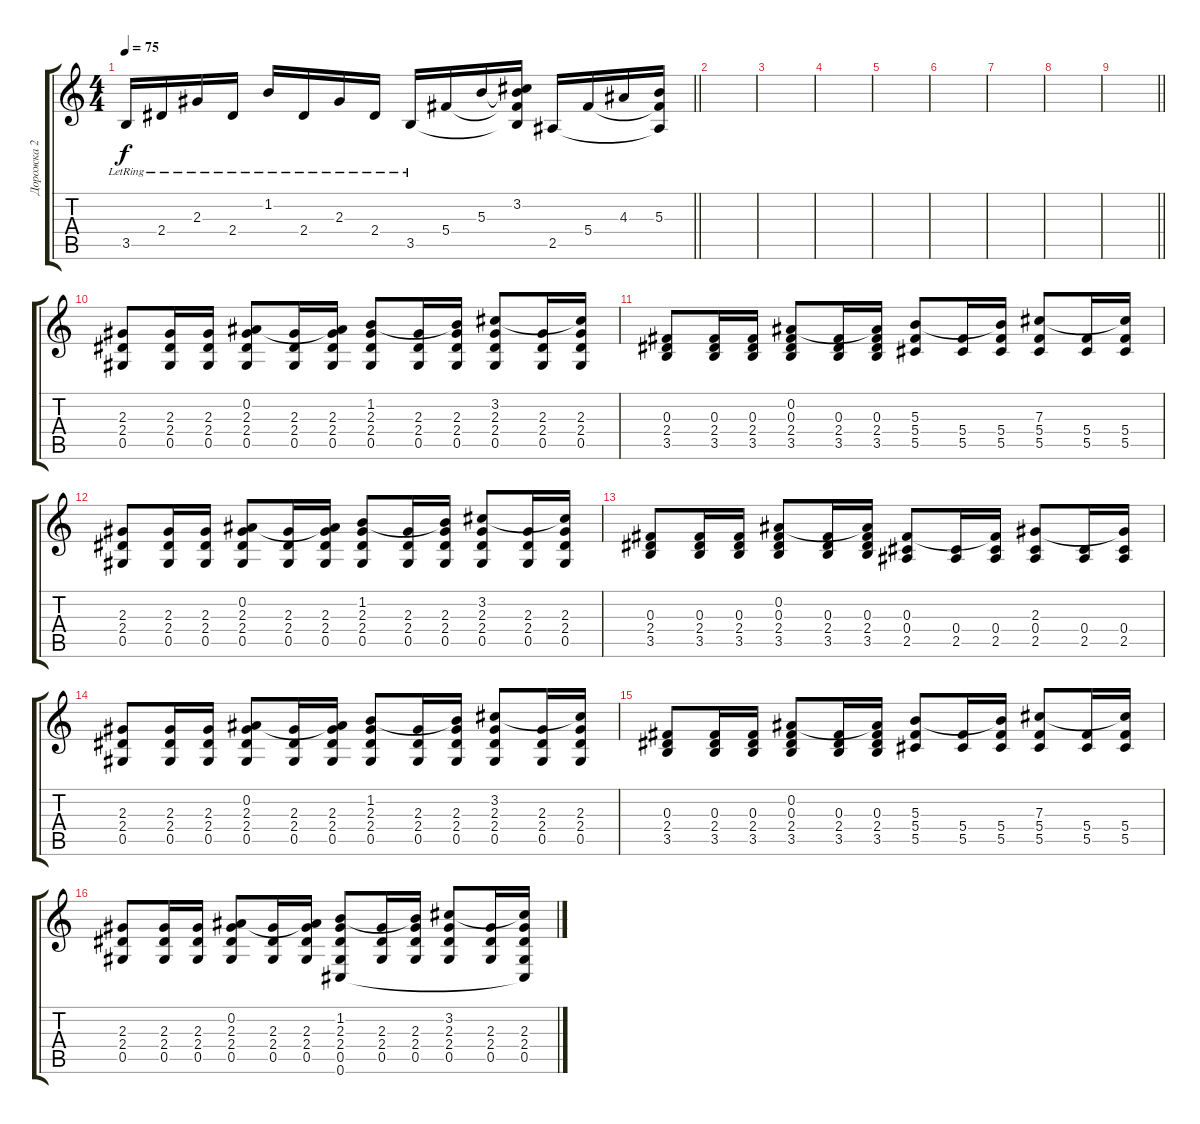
\track ("Дорожка 2" "Дорожка 2") {instrument distortionguitar}
\staff {score tabs}
\tuning (Eb4 Bb3 Gb3 Db3 Ab2 Db2) {hide}
\ts (4 4)
\tempo 75
\clef g2
\barLineRight lightlight
\ks c
3.5{lr}.16{dy f} 2.4{lr}.16 2.3{lr}.16 2.4{lr}.16 1.2{lr}.16 2.4{lr}.16 2.3{lr}.16 2.4{lr}.16 3.5{lr}.16 5.4.16 5.3.16 (3.2 5.3{t} 5.4{t} 3.5{t}).16 2.5.16 5.4.16 4.3.16 (5.3 5.4{t} 2.5{t}).16 |
\section ("" "")
|
|
|
|
|
|
|
\barLineRight lightlight
|
\section ("" "")
(2.3 2.4 0.5).8 (2.3 2.4 0.5).16 (2.3 2.4 0.5).16 (0.2 2.3 2.4 0.5).8 (2.3 2.4 0.5).16 (0.2{t} 2.3 2.4 0.5).16 (1.2 2.3 2.4 0.5).8 (2.3 2.4 0.5).16 (1.2{t} 2.3 2.4 0.5).16 (3.2 2.3 2.4 0.5).8 (2.3 2.4 0.5).16 (3.2{t} 2.3 2.4 0.5).16 |
(0.3 2.4 3.5).8 (0.3 2.4 3.5).16 (0.3 2.4 3.5).16 (0.2 0.3 2.4 3.5).8 (0.3 2.4 3.5).16 (0.2{t} 0.3 2.4 3.5).16 (5.3 5.4 5.5).8 (5.4 5.5).16 (5.3{t} 5.4 5.5).16 (7.3 5.4 5.5).8 (5.4 5.5).16 (7.3{t} 5.4 5.5).16 |
(2.3 2.4 0.5).8 (2.3 2.4 0.5).16 (2.3 2.4 0.5).16 (0.2 2.3 2.4 0.5).8 (2.3 2.4 0.5).16 (0.2{t} 2.3 2.4 0.5).16 (1.2 2.3 2.4 0.5).8 (2.3 2.4 0.5).16 (1.2{t} 2.3 2.4 0.5).16 (3.2 2.3 2.4 0.5).8 (2.3 2.4 0.5).16 (3.2{t} 2.3 2.4 0.5).16 |
(0.3 2.4 3.5).8 (0.3 2.4 3.5).16 (0.3 2.4 3.5).16 (0.2 0.3 2.4 3.5).8 (0.3 2.4 3.5).16 (0.2{t} 0.3 2.4 3.5).16 (0.3 0.4 2.5).8 (0.4 2.5).16 (0.3{t} 0.4 2.5).16 (2.3 0.4 2.5).8 (0.4 2.5).16 (2.3{t} 0.4 2.5).16 |
(2.3 2.4 0.5).8 (2.3 2.4 0.5).16 (2.3 2.4 0.5).16 (0.2 2.3 2.4 0.5).8 (2.3 2.4 0.5).16 (0.2{t} 2.3 2.4 0.5).16 (1.2 2.3 2.4 0.5).8 (2.3 2.4 0.5).16 (1.2{t} 2.3 2.4 0.5).16 (3.2 2.3 2.4 0.5).8 (2.3 2.4 0.5).16 (3.2{t} 2.3 2.4 0.5).16 |
(0.3 2.4 3.5).8 (0.3 2.4 3.5).16 (0.3 2.4 3.5).16 (0.2 0.3 2.4 3.5).8 (0.3 2.4 3.5).16 (0.2{t} 0.3 2.4 3.5).16 (5.3 5.4 5.5).8 (5.4 5.5).16 (5.3{t} 5.4 5.5).16 (7.3 5.4 5.5).8 (5.4 5.5).16 (7.3{t} 5.4 5.5).16 |
(2.3 2.4 0.5).8 (2.3 2.4 0.5).16 (2.3 2.4 0.5).16 (0.2 2.3 2.4 0.5).8 (2.3 2.4 0.5).16 (0.2{t} 2.3 2.4 0.5).16 (1.2 2.3 2.4 0.5 0.6).8 (2.3 2.4 0.5).16 (1.2{t} 2.3 2.4 0.5).16 (3.2 2.3 2.4 0.5).8 (2.3 2.4 0.5).16 (3.2{t} 2.3 2.4 0.5 0.6{t}).16
